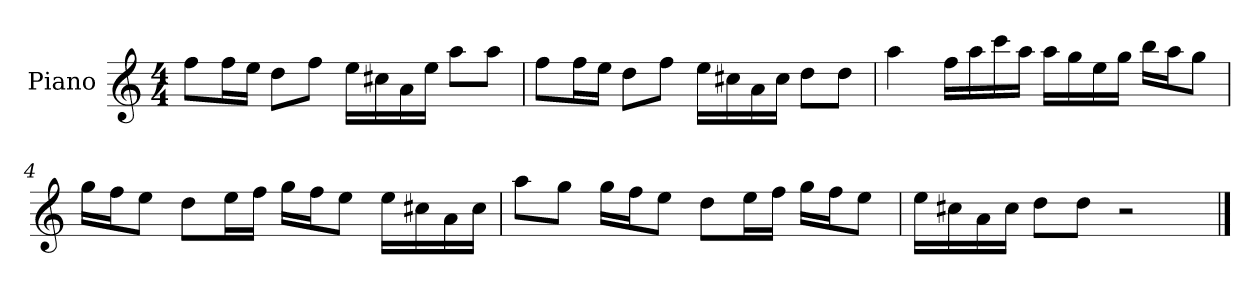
**kern
*part1
*staff1
*I"Piano
*I'P-no
*clefG2
*k[]
*M4/4
*MM90
=1
8ff\L
16ff\L
16ee\JJ
8dd\L
8ff\J
16ee\LL
16cc#X\
16a\
16ee\JJ
8aa\L
8aa\J
=2
8ff\L
16ff\L
16ee\JJ
8dd\L
8ff\J
16ee\LL
16cc#X\
16a\
16cc#\JJ
8dd\L
8dd\J
=3
4aa\
16ff\LL
16aa\
16ccc\
16aa\JJ
16aa\LL
16gg\
16ee\
16gg\JJ
16bb\LL
16aa\J
8gg\J
!!LO:LB:g=z
=4
16gg\LL
16ff\J
8ee\J
8dd\L
16ee\L
16ff\JJ
16gg\LL
16ff\J
8ee\J
16ee\LL
16cc#X\
16a\
16cc#\JJ
=5
8aa\L
8gg\J
16gg\LL
16ff\J
8ee\J
8dd\L
16ee\L
16ff\JJ
16gg\LL
16ff\J
8ee\J
=6
16ee\LL
16cc#X\
16a\
16cc#\JJ
8dd\L
8dd\J
2r
==
*-
